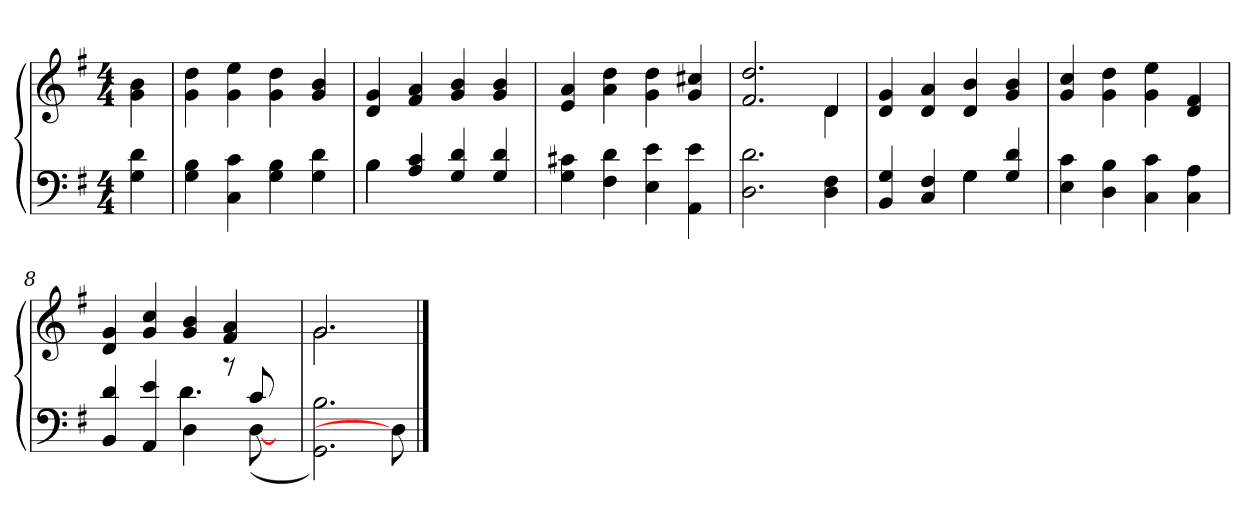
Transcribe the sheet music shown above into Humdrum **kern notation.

**kern	**kern
*part2	*part1
*staff2	*staff1
*clefF4	*clefG2
*k[f#]	*k[f#]
*G:	*G:
*M4/4	*M4/4
=1	=1
4G\ 4d\	4g\ 4b\
=2	=2
4G\ 4B\	4g\ 4dd\
4C\ 4c\	4g\ 4ee\
4G\ 4B\	4g\ 4dd\
4G\ 4d\	4g/ 4b/
=3	=3
*^	*
4B\	4B\	4d/ 4g/
4A/ 4c/	2.ryy	4f#/ 4a/
4G/ 4d/	.	4g/ 4b/
4G/ 4d/	.	4g/ 4b/
*v	*v	*
=4	=4
4G\ 4c#X\	4e/ 4a/
4F#\ 4d\	4a\ 4dd\
4E\ 4e\	4g\ 4dd\
4AA\ 4e\	4g/ 4cc#X/
=5	=5
*	*^
2.D\ 2.d\	2.f#/ 2.dd/	2.ryy
4D\ 4F#\	4d/	4d\
*	*v	*v
=6	=6
*^	*
4BB/ 4G/	2ryy	4d/ 4g/
4C/ 4F#/	.	4d/ 4a/
4G\	4G\	4d/ 4b/
4G/ 4d/	4ryy	4g/ 4b/
*v	*v	*
=7	=7
4E\ 4c\	4g/ 4cc/
4D\ 4B\	4g\ 4dd\
4C\ 4c\	4g\ 4ee\
4C\ 4A\	4d/ 4f#/
!!LO:LB:g=z
=8	=8
*^	*
4BB/ 4d/	2ryy	4d/ 4g/
4AA/ 4e/	.	4g/ 4cc/
4D\	4.d\	4g/ 4b/
8r	.	4f#/ 4a/
8c/	(<[8D\	.
8ryy	8ryy	8ryy
*v	*v	*
=9	=9
*	*^
2.GG\ 2.B\)	2.g/	2.g\
8D\]	8ryy	8ryy
*	*v	*v
==	==
*-	*-
